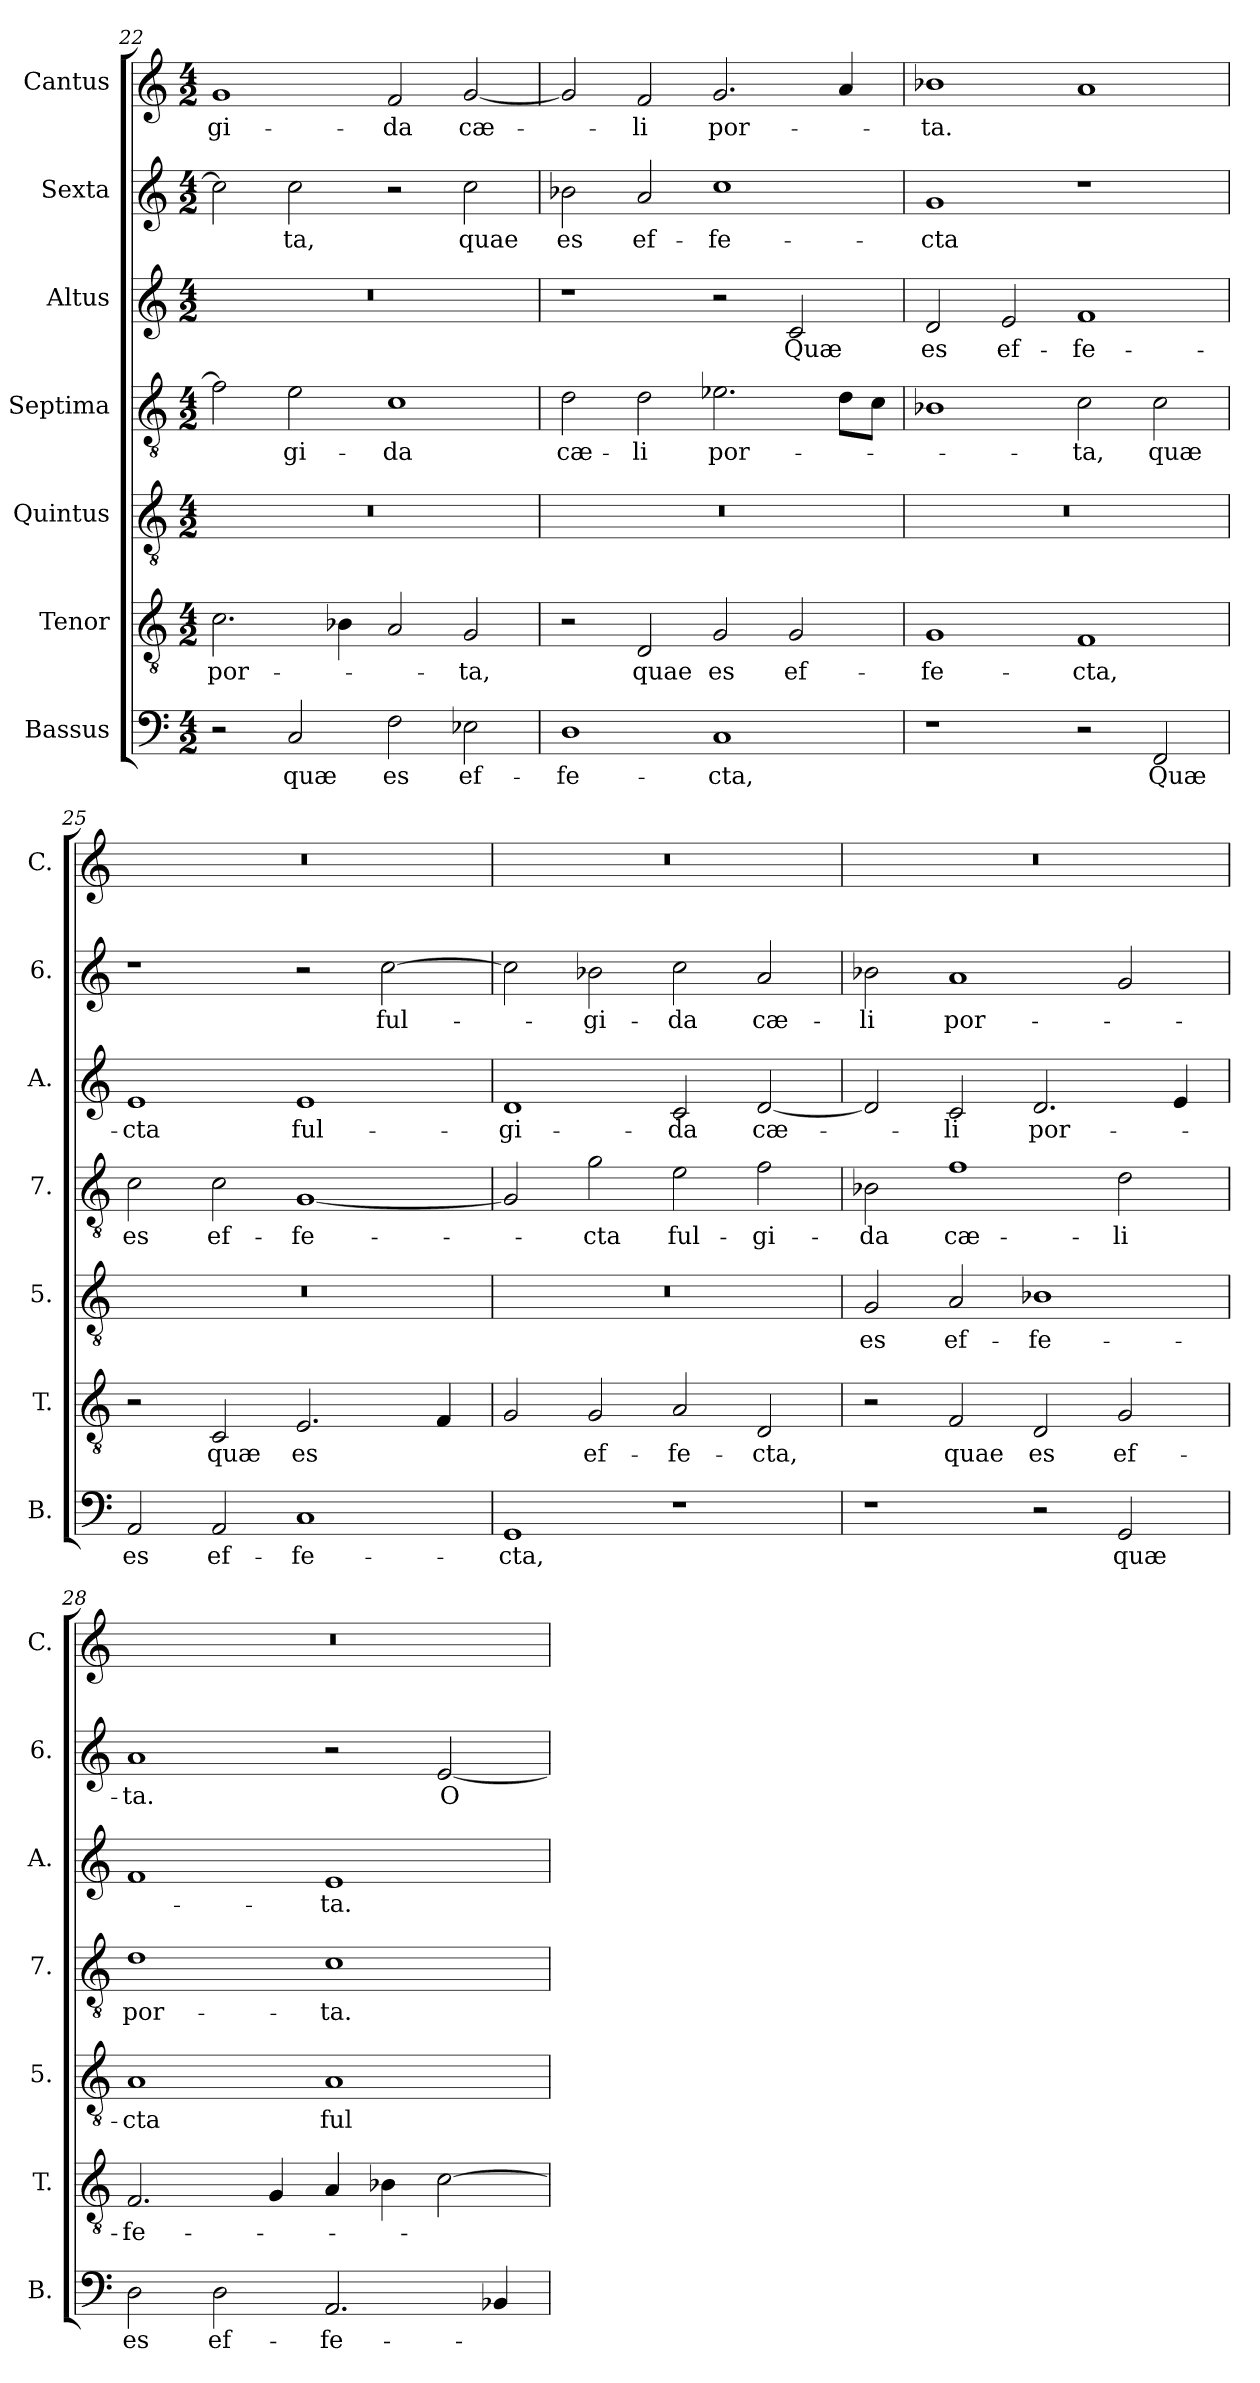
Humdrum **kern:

**kern	**text	**kern	**text	**kern	**text	**kern	**text	**kern	**text	**kern	**text	**kern	**text
*part7	*part7	*part6	*part6	*part5	*part5	*part4	*part4	*part3	*part3	*part2	*part2	*part1	*part1
*staff7	*staff7	*staff6	*staff6	*staff5	*staff5	*staff4	*staff4	*staff3	*staff3	*staff2	*staff2	*staff1	*staff1
*I"Bassus	*	*I"Tenor	*	*I"Quintus	*	*I"Septima	*	*I"Altus	*	*I"Sexta	*	*I"Cantus	*
*I'B.	*	*I'T.	*	*I'5.	*	*I'7.	*	*I'A.	*	*I'6.	*	*I'C.	*
*clefF4	*	*clefGv2	*	*clefGv2	*	*clefGv2	*	*clefG2	*	*clefG2	*	*clefG2	*
*k[]	*	*k[]	*	*k[]	*	*k[]	*	*k[]	*	*k[]	*	*k[]	*
*M4/2	*	*M4/2	*	*M4/2	*	*M4/2	*	*M4/2	*	*M4/2	*	*M4/2	*
=22	=22	=22	=22	=22	=22	=22	=22	=22	=22	=22	=22	=22	=22
!	!	!	!LO:LY:b	!	!	!	!	!	!	!	!	!	!LO:LY:b
2r	.	2.c\	por-	0r	.	2f\]	.	0r	.	2cc\]	.	1g	-gi-
!	!LO:LY:b	!	!	!	!	!	!LO:LY:b	!	!	!	!LO:LY:b	!	!
2C/	quæ	.	.	.	.	2e\	-gi-	.	.	2cc\	-ta,	.	.
.	.	4B-X\	.	.	.	.	.	.	.	.	.	.	.
!	!LO:LY:b	!	!	!	!	!	!LO:LY:b	!	!	!	!	!	!LO:LY:b
2F\	es	2A/	.	.	.	1c	-da	.	.	2r	.	2f/	-da
!	!LO:LY:b	!	!LO:LY:b	!	!	!	!	!	!	!	!LO:LY:b	!	!LO:LY:b
2E-X\	ef-	2G/	-ta,	.	.	.	.	.	.	2cc\	quae	[2g/	cæ-
=23	=23	=23	=23	=23	=23	=23	=23	=23	=23	=23	=23	=23	=23
!	!LO:LY:b	!	!	!	!	!	!LO:LY:b	!	!	!	!LO:LY:b	!	!
1D	-fe-	2r	.	0r	.	2d\	cæ-	1r	.	2b-X\	es	2g/]	.
!	!	!	!LO:LY:b	!	!	!	!LO:LY:b	!	!	!	!LO:LY:b	!	!LO:LY:b
.	.	2D/	quae	.	.	2d\	-li	.	.	2a/	ef-	2f/	-li
!	!LO:LY:b	!	!LO:LY:b	!	!	!	!LO:LY:b	!	!	!	!LO:LY:b	!	!LO:LY:b
1C	-cta,	2G/	es	.	.	2.e-X\	por-	2r	.	1cc	-fe-	2.g/	por-
!	!	!	!LO:LY:b	!	!	!	!	!	!LO:LY:b	!	!	!	!
.	.	2G/	ef-	.	.	.	.	2c/	Quæ	.	.	.	.
.	.	.	.	.	.	8d\L	.	.	.	.	.	4a/	.
.	.	.	.	.	.	8c\J	.	.	.	.	.	.	.
=24	=24	=24	=24	=24	=24	=24	=24	=24	=24	=24	=24	=24	=24
!	!	!	!LO:LY:b	!	!	!	!	!	!LO:LY:b	!	!LO:LY:b	!	!LO:LY:b
1r	.	1G	-fe-	0r	.	1B-X	.	2d/	es	1g	-cta	1b-X	-ta.
!	!	!	!	!	!	!	!	!	!LO:LY:b	!	!	!	!
.	.	.	.	.	.	.	.	2e/	ef-	.	.	.	.
!	!	!	!LO:LY:b	!	!	!	!LO:LY:b	!	!LO:LY:b	!	!	!	!
2r	.	1F	-cta,	.	.	2c\	-ta,	1f	-fe-	1r	.	1a	.
!	!LO:LY:b	!	!	!	!	!	!LO:LY:b	!	!	!	!	!	!
2FF/	Quæ	.	.	.	.	2c\	quæ	.	.	.	.	.	.
=25	=25	=25	=25	=25	=25	=25	=25	=25	=25	=25	=25	=25	=25
!	!LO:LY:b	!	!	!	!	!	!LO:LY:b	!	!LO:LY:b	!	!	!	!
2AA/	es	2r	.	0r	.	2c\	es	1e	-cta	1r	.	0r	.
!	!LO:LY:b	!	!LO:LY:b	!	!	!	!LO:LY:b	!	!	!	!	!	!
2AA/	ef-	2C/	quæ	.	.	2c\	ef-	.	.	.	.	.	.
!	!LO:LY:b	!	!LO:LY:b	!	!	!	!LO:LY:b	!	!LO:LY:b	!	!	!	!
1C	-fe-	2.E/	es	.	.	[1G	-fe-	1e	ful-	2r	.	.	.
!	!	!	!	!	!	!	!	!	!	!	!LO:LY:b	!	!
.	.	.	.	.	.	.	.	.	.	[2cc\	ful-	.	.
.	.	4F/	.	.	.	.	.	.	.	.	.	.	.
=26	=26	=26	=26	=26	=26	=26	=26	=26	=26	=26	=26	=26	=26
!	!LO:LY:b	!	!	!	!	!	!	!	!LO:LY:b	!	!	!	!
1GG	-cta,	2G/	.	0r	.	2G/]	.	1d	-gi-	2cc\]	.	0r	.
!	!	!	!LO:LY:b	!	!	!	!LO:LY:b	!	!	!	!LO:LY:b	!	!
.	.	2G/	ef-	.	.	2g\	-cta	.	.	2b-X\	-gi-	.	.
!	!	!	!LO:LY:b	!	!	!	!LO:LY:b	!	!LO:LY:b	!	!LO:LY:b	!	!
1r	.	2A/	-fe-	.	.	2e\	ful-	2c/	-da	2cc\	-da	.	.
!	!	!	!LO:LY:b	!	!	!	!LO:LY:b	!	!LO:LY:b	!	!LO:LY:b	!	!
.	.	2D/	-cta,	.	.	2f\	-gi-	[2d/	cæ-	2a/	cæ-	.	.
=27	=27	=27	=27	=27	=27	=27	=27	=27	=27	=27	=27	=27	=27
!	!	!	!	!	!LO:LY:b	!	!LO:LY:b	!	!	!	!LO:LY:b	!	!
1r	.	2r	.	2G/	es	2B-X\	-da	2d/]	.	2b-X\	-li	0r	.
!	!	!	!LO:LY:b	!	!LO:LY:b	!	!LO:LY:b	!	!LO:LY:b	!	!LO:LY:b	!	!
.	.	2F/	quae	2A/	ef-	1f	cæ-	2c/	-li	1a	por-	.	.
!	!	!	!LO:LY:b	!	!LO:LY:b	!	!	!	!LO:LY:b	!	!	!	!
2r	.	2D/	es	1B-X	-fe-	.	.	2.d/	por-	.	.	.	.
!	!LO:LY:b	!	!LO:LY:b	!	!	!	!LO:LY:b	!	!	!	!	!	!
2GG/	quæ	2G/	ef-	.	.	2d\	-li	.	.	2g/	.	.	.
.	.	.	.	.	.	.	.	4e/	.	.	.	.	.
!!LO:PB:g=z
=28	=28	=28	=28	=28	=28	=28	=28	=28	=28	=28	=28	=28	=28
!	!LO:LY:b	!	!LO:LY:b	!	!LO:LY:b	!	!LO:LY:b	!	!	!	!LO:LY:b	!	!
2D\	es	2.F/	-fe-	1A	-cta	1d	por-	1f	.	1a	-ta.	0r	.
!	!LO:LY:b	!	!	!	!	!	!	!	!	!	!	!	!
2D\	ef-	.	.	.	.	.	.	.	.	.	.	.	.
.	.	4G/	.	.	.	.	.	.	.	.	.	.	.
!	!LO:LY:b	!	!	!	!LO:LY:b	!	!LO:LY:b	!	!LO:LY:b	!	!	!	!
2.AA/	-fe-	4A/	.	1A	ful-	1c	-ta.	1e	-ta.	2r	.	.	.
.	.	4B-X\	.	.	.	.	.	.	.	.	.	.	.
!	!	!	!	!	!	!	!	!	!	!	!LO:LY:b	!	!
.	.	[2c\	.	.	.	.	.	.	.	[2e/	O	.	.
4BB-X/	.	.	.	.	.	.	.	.	.	.	.	.	.
=	=	=	=	=	=	=	=	=	=	=	=	=	=
*-	*-	*-	*-	*-	*-	*-	*-	*-	*-	*-	*-	*-	*-
